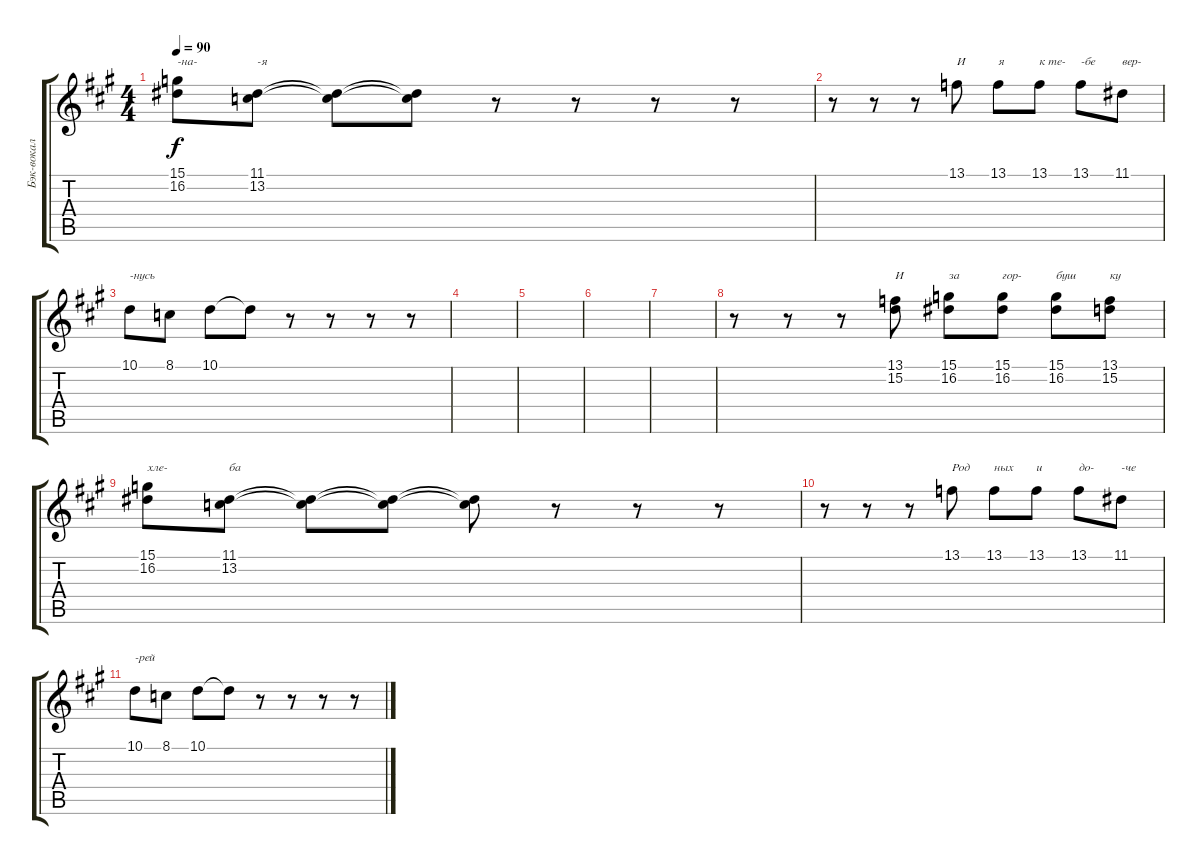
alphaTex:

\track ("Бэк-вокал" "Бэк-вокал") {instrument pad4choir}
\staff {score tabs}
\tuning (E4 B3 G3 D3 A2 E2) {hide}
\ts (4 4)
\tempo 90
\clef g2
\ks f#minor
(15.1 16.2).8{txt "-на-" dy f} (11.1 13.2).8{txt "-я"} (11.1{t} 13.2{t}).8 (11.1{t} 13.2{t}).8 r.8 r.8 r.8 r.8 |
r.8 r.8 r.8 13.1.8{txt "И"} 13.1.8{txt "я"} 13.1.8{txt "к те-"} 13.1.8{txt "-бе"} 11.1.8{txt "вер-"} |
10.1.8{txt "-нусь"} 8.1.8 10.1.8 10.1{t}.8 r.8 r.8 r.8 r.8 |
|
|
|
|
r.8 r.8 r.8 (13.1 15.2).8{txt "И"} (15.1 16.2).8{txt "за"} (15.1 16.2).8{txt "гор-"} (15.1 16.2).8{txt "буш"} (13.1 15.2).8{txt "ку"} |
(15.1 16.2).8{txt "хле-"} (11.1 13.2).8{txt "ба"} (11.1{t} 13.2{t}).8 (11.1{t} 13.2{t}).8 (11.1{t} 13.2{t}).8 r.8 r.8 r.8 |
r.8 r.8 r.8 13.1.8{txt "Род"} 13.1.8{txt "ных"} 13.1.8{txt "и"} 13.1.8{txt "до-"} 11.1.8{txt "-че"} |
10.1.8{txt "-рей"} 8.1.8 10.1.8 10.1{t}.8 r.8 r.8 r.8 r.8
